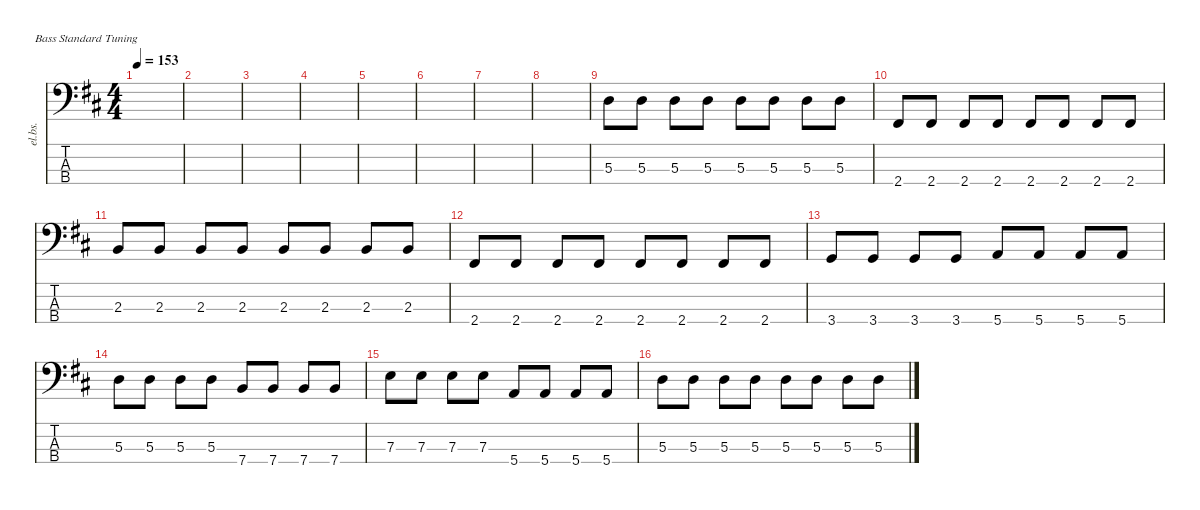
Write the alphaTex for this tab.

\defaultSystemsLayout 4
\hideDynamics
\bracketExtendMode nobrackets
\track ("Electric Bass" "el.bs.") {instrument electricbassfinger}
\staff {score tabs}
\tuning (G2 D2 A1 E1)
\ts (4 4)
\tempo 153
\clef f4
\ks d
|
|
|
|
|
|
|
|
5.3{acc forcenatural}.8 5.3{acc forcenatural}.8 5.3{acc forcenatural}.8 5.3{acc forcenatural}.8 5.3{acc forcenatural}.8 5.3{acc forcenatural}.8 5.3{acc forcenatural}.8 5.3{acc forcenatural}.8 |
2.4{acc #}.8 2.4{acc #}.8 2.4{acc #}.8 2.4{acc #}.8 2.4{acc #}.8 2.4{acc #}.8 2.4{acc #}.8 2.4{acc #}.8 |
2.3{acc forcenatural}.8 2.3{acc forcenatural}.8 2.3{acc forcenatural}.8 2.3{acc forcenatural}.8 2.3{acc forcenatural}.8 2.3{acc forcenatural}.8 2.3{acc forcenatural}.8 2.3{acc forcenatural}.8 |
2.4{acc #}.8 2.4{acc #}.8 2.4{acc #}.8 2.4{acc #}.8 2.4{acc #}.8 2.4{acc #}.8 2.4{acc #}.8 2.4{acc #}.8 |
3.4{acc forcenatural}.8 3.4{acc forcenatural}.8 3.4{acc forcenatural}.8 3.4{acc forcenatural}.8 5.4{acc forcenatural}.8 5.4{acc forcenatural}.8 5.4{acc forcenatural}.8 5.4{acc forcenatural}.8 |
5.3{acc forcenatural}.8 5.3{acc forcenatural}.8 5.3{acc forcenatural}.8 5.3{acc forcenatural}.8 7.4{acc forcenatural}.8 7.4{acc forcenatural}.8 7.4{acc forcenatural}.8 7.4{acc forcenatural}.8 |
7.3{acc forcenatural}.8 7.3{acc forcenatural}.8 7.3{acc forcenatural}.8 7.3{acc forcenatural}.8 5.4{acc forcenatural}.8 5.4{acc forcenatural}.8 5.4{acc forcenatural}.8 5.4{acc forcenatural}.8 |
5.3{acc forcenatural}.8 5.3{acc forcenatural}.8 5.3{acc forcenatural}.8 5.3{acc forcenatural}.8 5.3{acc forcenatural}.8 5.3{acc forcenatural}.8 5.3{acc forcenatural}.8 5.3{acc forcenatural}.8
